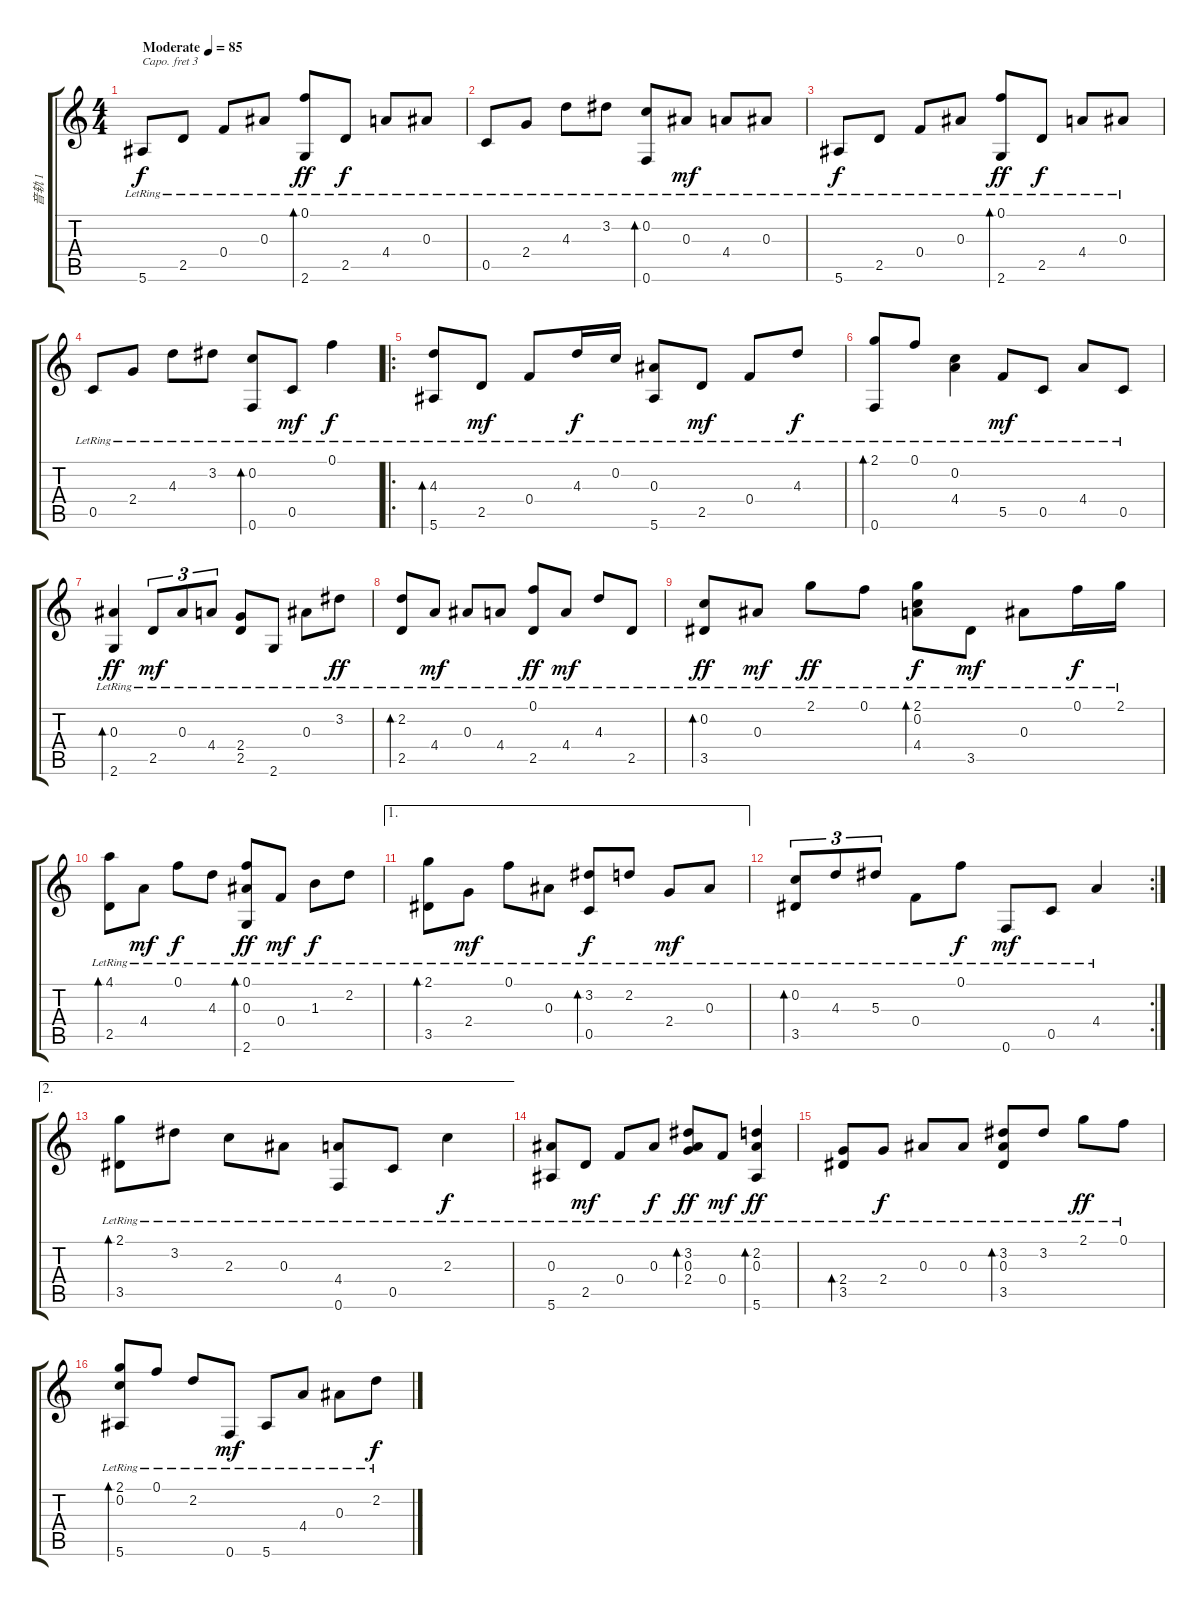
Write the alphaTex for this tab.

\track ("音轨 1" "音轨 1") {instrument acousticguitarsteel}
\staff {score tabs}
\capo 3
\tuning (D4 A3 G3 D3 A2 D2) {hide}
\ts (4 4)
\tempo (85 "Moderate")
\clef g2
\ks c
5.6{lr}.8{dy f instrument acousticguitarsteel} 2.5{lr}.8 0.4{lr}.8 0.3{lr}.8 (0.1{lr} 2.6{lr}).8{bd 240 dy ff} 2.5{lr}.8{dy f} 4.4{lr}.8 0.3{lr}.8 |
0.5{lr}.8 2.4{lr}.8 4.3{lr}.8 3.2{lr}.8 (0.2{lr} 0.6{lr}).8{bd 240} 0.3{lr}.8{dy mf} 4.4{lr}.8 0.3{lr}.8 |
5.6{lr}.8{dy f} 2.5{lr}.8 0.4{lr}.8 0.3{lr}.8 (0.1{lr} 2.6{lr}).8{bd 240 dy ff} 2.5{lr}.8{dy f} 4.4{lr}.8 0.3{lr}.8 |
0.5{lr}.8 2.4{lr}.8 4.3{lr}.8 3.2{lr}.8 (0.2{lr} 0.6{lr}).8{bd 240} 0.5{lr}.8{dy mf} 0.1{lr}.4{dy f} |
\ro
(4.3{lr} 5.6{lr}).8{bd 240} 2.5{lr}.8{dy mf} 0.4{lr}.8 4.3{lr}.16{dy f} 0.2{lr}.16 (0.3{lr} 5.6{lr}).8 2.5{lr}.8{dy mf} 0.4{lr}.8 4.3{lr}.8{dy f} |
(2.1{lr} 0.6{lr}).8{bd 240} 0.1{lr}.8 (0.2{lr} 4.4{lr}).4 5.5{lr}.8{dy mf} 0.5{lr}.8 4.4{lr}.8 0.5{lr}.8 |
(0.3{lr} 2.6{lr}).4{bd 240 dy ff} 2.5{lr}.8{tu (3 2) dy mf} 0.3{lr}.8{tu (3 2)} 4.4{lr}.8{tu (3 2)} (2.4{lr} 2.5{lr}).8 2.6{lr}.8 0.3{lr}.8 3.2{lr}.8{dy ff} |
(2.2{lr} 2.5{lr}).8{bd 240} 4.4{lr}.8{dy mf} 0.3{lr}.8 4.4{lr}.8 (0.1{lr} 2.5{lr}).8{dy ff} 4.4{lr}.8{dy mf} 4.3{lr}.8 2.5{lr}.8 |
(0.2{lr} 3.5{lr}).8{bd 240 dy ff} 0.3{lr}.8{dy mf} 2.1{lr}.8{dy ff} 0.1{lr}.8 (2.1{lr} 0.2{lr} 4.4{lr}).8{bd 240 dy f} 3.5{lr}.8{dy mf} 0.3{lr}.8 0.1{lr}.16{dy f} 2.1{lr}.16 |
(4.1{lr} 2.5{lr}).8{bd 240} 4.4{lr}.8{dy mf} 0.1{lr}.8{dy f} 4.3{lr}.8 (0.1{lr} 0.3{lr} 2.6{lr}).8{bd 240 dy ff} 0.4{lr}.8{dy mf} 1.3{lr}.8{dy f} 2.2{lr}.8 |
\ae 1
(2.1{lr} 3.5{lr}).8{bd 240} 2.4{lr}.8{dy mf} 0.1{lr}.8 0.3{lr}.8 (3.2{lr} 0.5{lr}).8{bd 240 dy f} 2.2{lr}.8 2.4{lr}.8{dy mf} 0.3{lr}.8 |
\rc 2
(0.2{lr} 3.5{lr}).8{tu (3 2) bd 240} 4.3{lr}.8{tu (3 2)} 5.3{lr}.8{tu (3 2)} 0.4{lr}.8 0.1{lr}.8{dy f} 0.6{lr}.8{dy mf} 0.5{lr}.8 4.4{lr}.4 |
\ae 2
(2.1{lr} 3.5).8{bd 240} 3.2{lr}.8 2.3{lr}.8 0.3{lr}.8 (4.4{lr} 0.6{lr}).8 0.5{lr}.8 2.3{lr}.4{dy f} |
(0.3{lr} 5.6{lr}).8 2.5{lr}.8{dy mf} 0.4{lr}.8 0.3{lr}.8{dy f} (3.2{lr} 0.3{lr} 2.4{lr}).8{bd 240 dy ff} 0.4{lr}.8{dy mf} (2.2{lr} 0.3{lr} 5.6{lr}).4{bd 240 dy ff} |
(2.4{lr} 3.5{lr}).8{bd 240} 2.4{lr}.8{dy f} 0.3{lr}.8 0.3{lr}.8 (3.2{lr} 0.3{lr} 3.5{lr}).8{bd 240} 3.2{lr}.8 2.1{lr}.8{dy ff} 0.1{lr}.8 |
(2.1{lr} 0.2{lr} 5.6{lr}).8{bd 240} 0.1{lr}.8 2.2{lr}.8 0.6{lr}.8{dy mf} 5.6{lr}.8 4.4{lr}.8 0.3{lr}.8 2.2{lr}.8{dy f}
